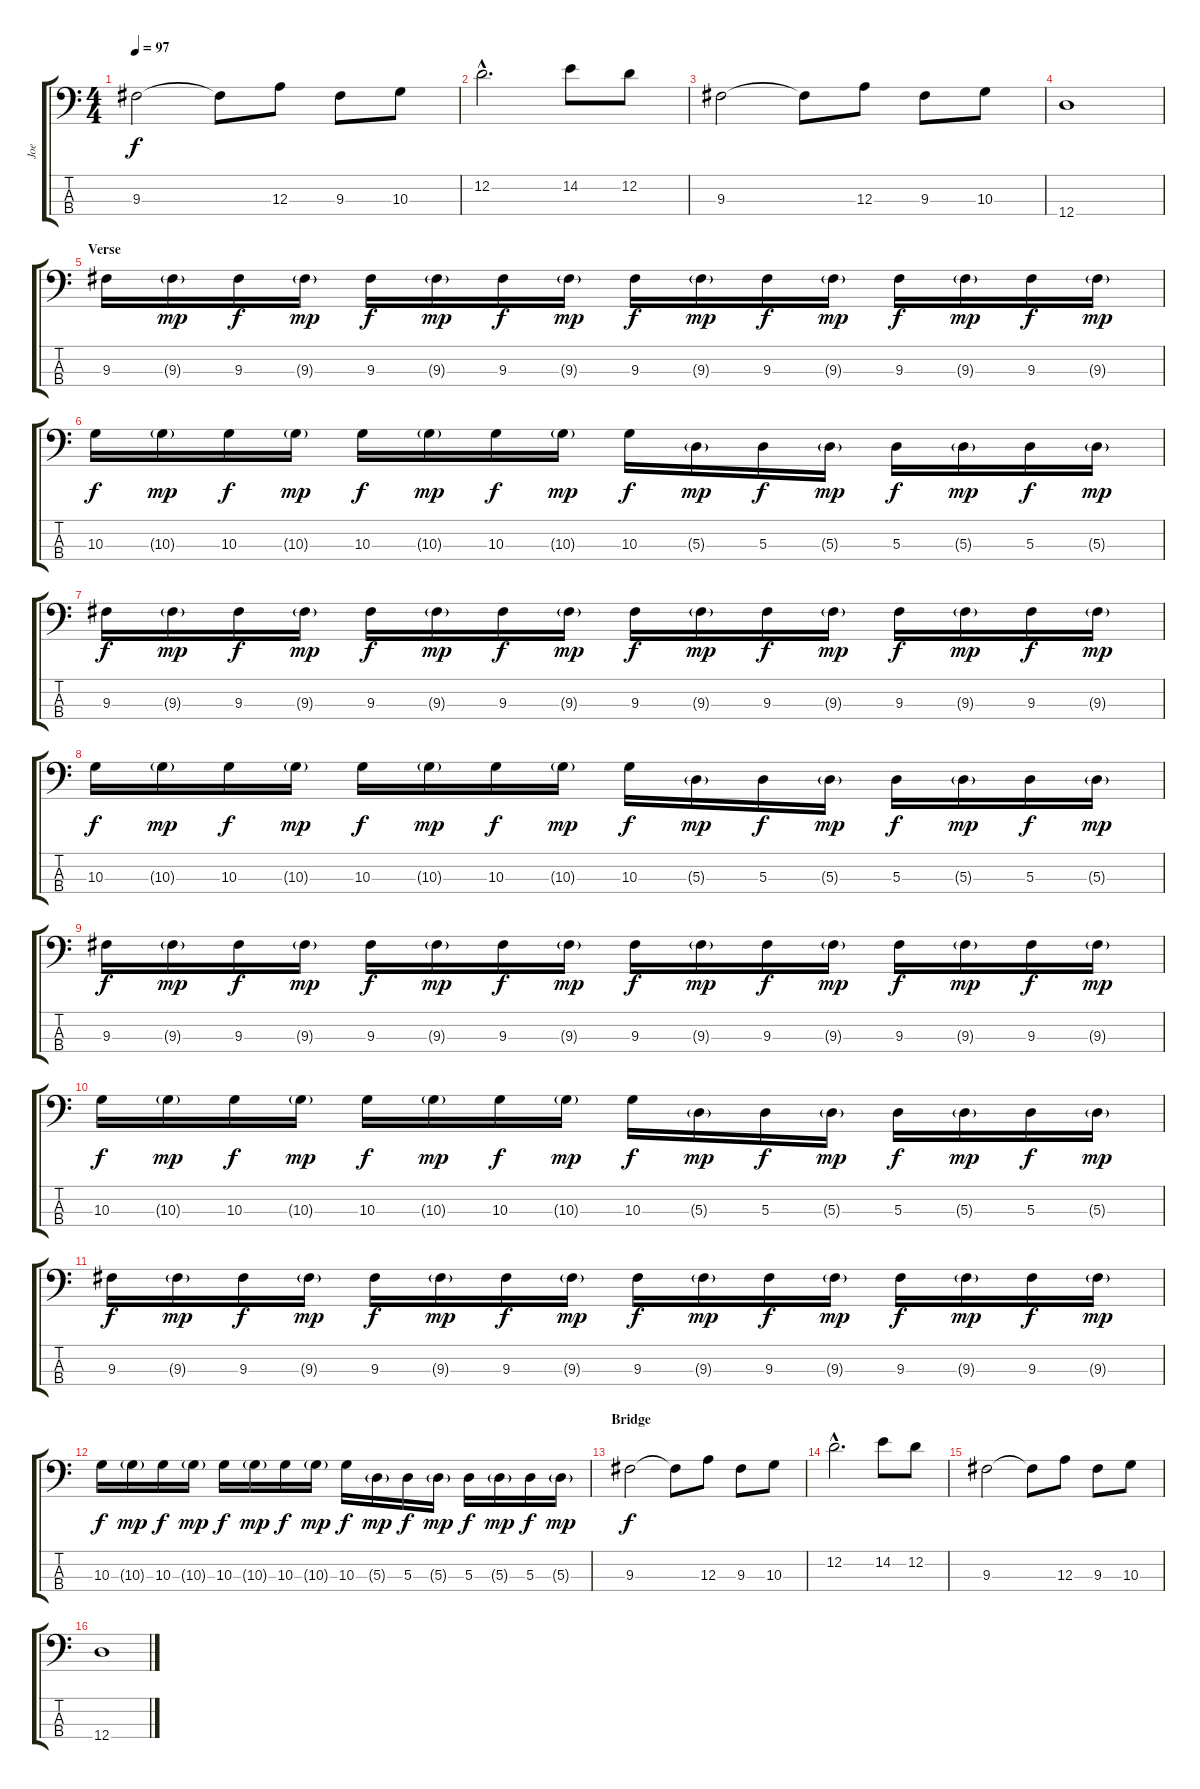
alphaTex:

\track ("Joe" "Joe") {instrument electricbasspick}
\staff {score tabs}
\tuning (G2 D2 A1 D1) {hide}
\ts (4 4)
\tempo 97
\clef f4
\ks c
9.3.2{dy f} 9.3{t}.8 12.3.8 9.3.8 10.3.8 |
12.2{hac}.2{d} 14.2.8 12.2.8 |
9.3.2 9.3{t}.8 12.3.8 9.3.8 10.3.8 |
12.4.1 |
\section ("" "Verse")
9.3.16 9.3{g}.16{dy mp} 9.3.16{dy f} 9.3{g}.16{dy mp} 9.3.16{dy f} 9.3{g}.16{dy mp} 9.3.16{dy f} 9.3{g}.16{dy mp} 9.3.16{dy f} 9.3{g}.16{dy mp} 9.3.16{dy f} 9.3{g}.16{dy mp} 9.3.16{dy f} 9.3{g}.16{dy mp} 9.3.16{dy f} 9.3{g}.16{dy mp} |
10.3.16{dy f} 10.3{g}.16{dy mp} 10.3.16{dy f} 10.3{g}.16{dy mp} 10.3.16{dy f} 10.3{g}.16{dy mp} 10.3.16{dy f} 10.3{g}.16{dy mp} 10.3.16{dy f} 5.3{g}.16{dy mp} 5.3.16{dy f} 5.3{g}.16{dy mp} 5.3.16{dy f} 5.3{g}.16{dy mp} 5.3.16{dy f} 5.3{g}.16{dy mp} |
9.3.16{dy f} 9.3{g}.16{dy mp} 9.3.16{dy f} 9.3{g}.16{dy mp} 9.3.16{dy f} 9.3{g}.16{dy mp} 9.3.16{dy f} 9.3{g}.16{dy mp} 9.3.16{dy f} 9.3{g}.16{dy mp} 9.3.16{dy f} 9.3{g}.16{dy mp} 9.3.16{dy f} 9.3{g}.16{dy mp} 9.3.16{dy f} 9.3{g}.16{dy mp} |
10.3.16{dy f} 10.3{g}.16{dy mp} 10.3.16{dy f} 10.3{g}.16{dy mp} 10.3.16{dy f} 10.3{g}.16{dy mp} 10.3.16{dy f} 10.3{g}.16{dy mp} 10.3.16{dy f} 5.3{g}.16{dy mp} 5.3.16{dy f} 5.3{g}.16{dy mp} 5.3.16{dy f} 5.3{g}.16{dy mp} 5.3.16{dy f} 5.3{g}.16{dy mp} |
9.3.16{dy f} 9.3{g}.16{dy mp} 9.3.16{dy f} 9.3{g}.16{dy mp} 9.3.16{dy f} 9.3{g}.16{dy mp} 9.3.16{dy f} 9.3{g}.16{dy mp} 9.3.16{dy f} 9.3{g}.16{dy mp} 9.3.16{dy f} 9.3{g}.16{dy mp} 9.3.16{dy f} 9.3{g}.16{dy mp} 9.3.16{dy f} 9.3{g}.16{dy mp} |
10.3.16{dy f} 10.3{g}.16{dy mp} 10.3.16{dy f} 10.3{g}.16{dy mp} 10.3.16{dy f} 10.3{g}.16{dy mp} 10.3.16{dy f} 10.3{g}.16{dy mp} 10.3.16{dy f} 5.3{g}.16{dy mp} 5.3.16{dy f} 5.3{g}.16{dy mp} 5.3.16{dy f} 5.3{g}.16{dy mp} 5.3.16{dy f} 5.3{g}.16{dy mp} |
9.3.16{dy f} 9.3{g}.16{dy mp} 9.3.16{dy f} 9.3{g}.16{dy mp} 9.3.16{dy f} 9.3{g}.16{dy mp} 9.3.16{dy f} 9.3{g}.16{dy mp} 9.3.16{dy f} 9.3{g}.16{dy mp} 9.3.16{dy f} 9.3{g}.16{dy mp} 9.3.16{dy f} 9.3{g}.16{dy mp} 9.3.16{dy f} 9.3{g}.16{dy mp} |
10.3.16{dy f} 10.3{g}.16{dy mp} 10.3.16{dy f} 10.3{g}.16{dy mp} 10.3.16{dy f} 10.3{g}.16{dy mp} 10.3.16{dy f} 10.3{g}.16{dy mp} 10.3.16{dy f} 5.3{g}.16{dy mp} 5.3.16{dy f} 5.3{g}.16{dy mp} 5.3.16{dy f} 5.3{g}.16{dy mp} 5.3.16{dy f} 5.3{g}.16{dy mp} |
\section ("" "Bridge")
9.3.2{dy f} 9.3{t}.8 12.3.8 9.3.8 10.3.8 |
12.2{hac}.2{d} 14.2.8 12.2.8 |
9.3.2 9.3{t}.8 12.3.8 9.3.8 10.3.8 |
12.4.1
